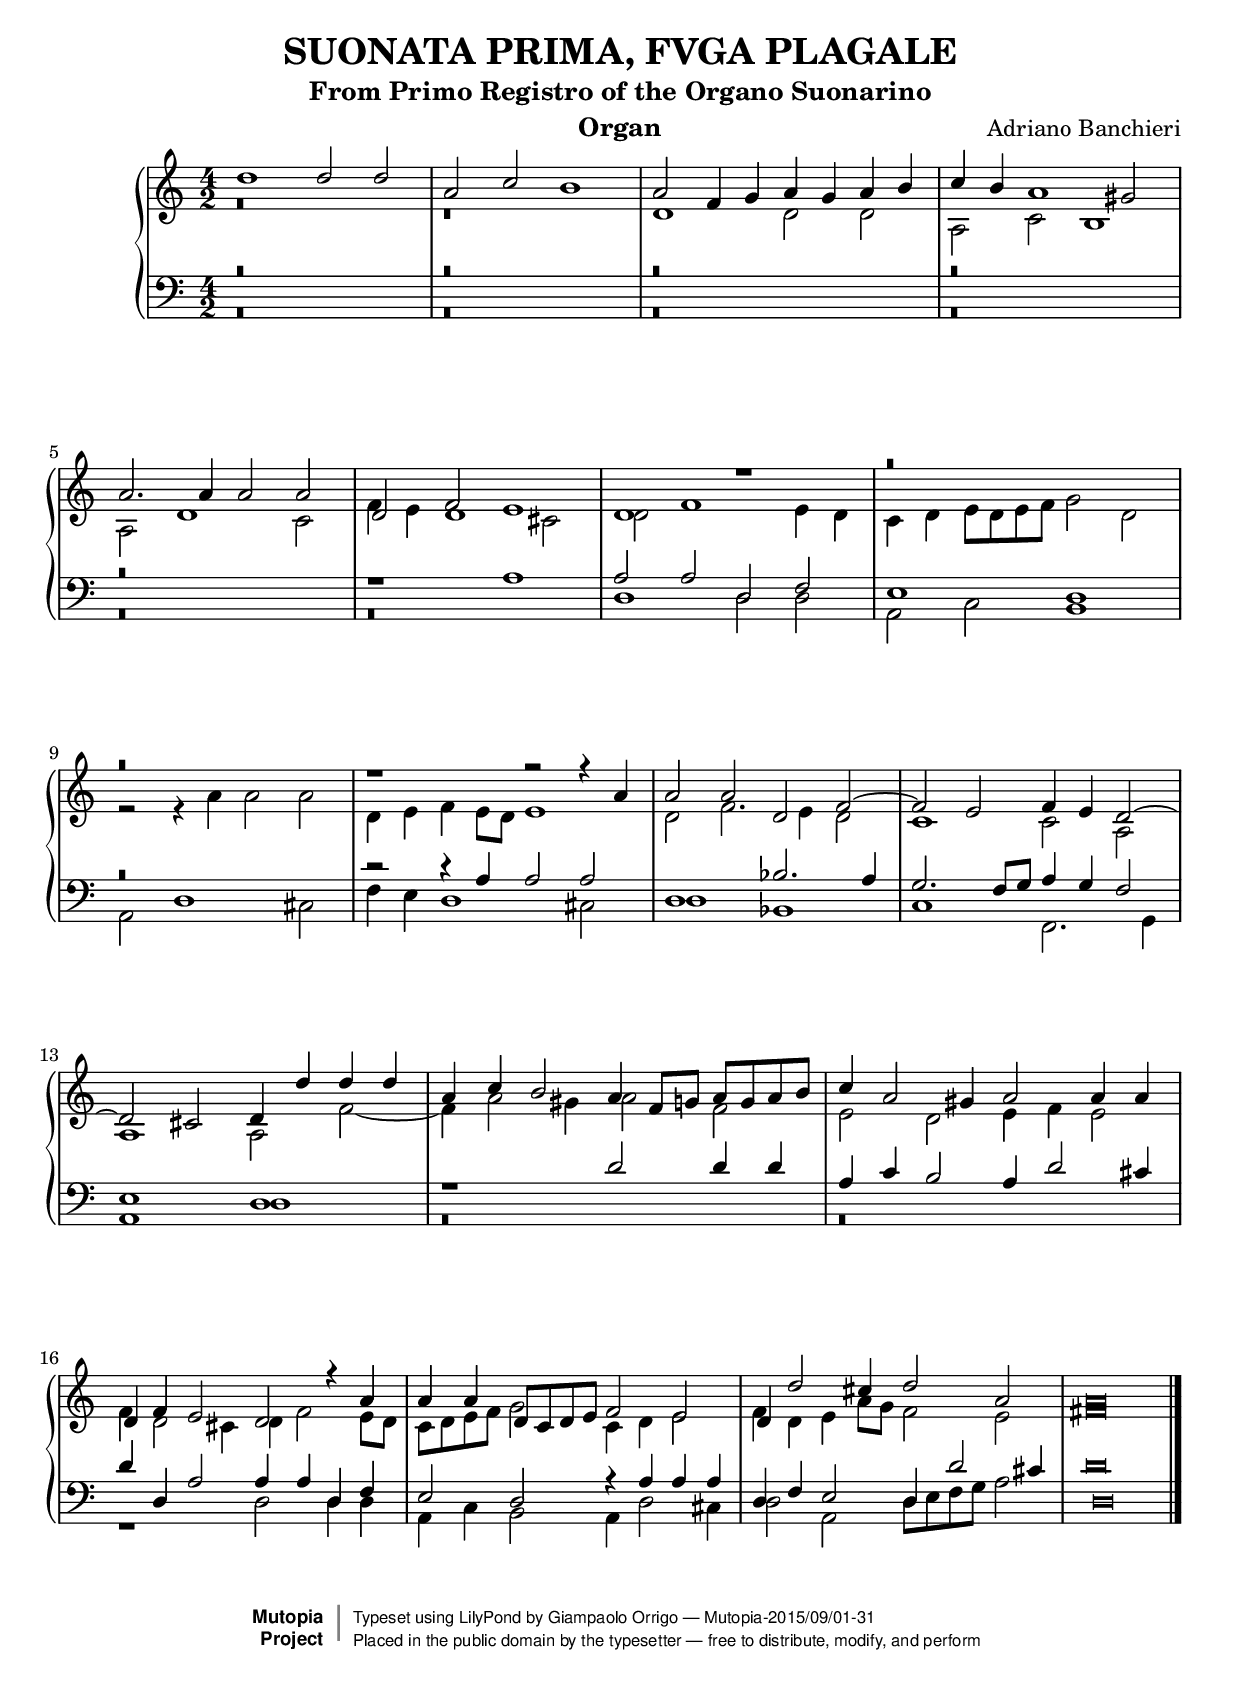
\version "2.18.2"
\header {
	title = "SUONATA PRIMA, FVGA PLAGALE"
	subtitle = "From Primo Registro of the Organo Suonarino"
	instrument = "Organ"
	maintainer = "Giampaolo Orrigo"
	composer = "Adriano Banchieri"
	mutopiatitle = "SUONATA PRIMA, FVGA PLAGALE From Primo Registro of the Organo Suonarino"
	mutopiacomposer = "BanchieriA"
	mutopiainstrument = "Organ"
	date = "1605"
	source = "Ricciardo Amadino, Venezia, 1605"
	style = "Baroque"
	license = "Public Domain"
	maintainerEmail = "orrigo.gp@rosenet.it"
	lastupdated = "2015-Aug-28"

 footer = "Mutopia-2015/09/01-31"
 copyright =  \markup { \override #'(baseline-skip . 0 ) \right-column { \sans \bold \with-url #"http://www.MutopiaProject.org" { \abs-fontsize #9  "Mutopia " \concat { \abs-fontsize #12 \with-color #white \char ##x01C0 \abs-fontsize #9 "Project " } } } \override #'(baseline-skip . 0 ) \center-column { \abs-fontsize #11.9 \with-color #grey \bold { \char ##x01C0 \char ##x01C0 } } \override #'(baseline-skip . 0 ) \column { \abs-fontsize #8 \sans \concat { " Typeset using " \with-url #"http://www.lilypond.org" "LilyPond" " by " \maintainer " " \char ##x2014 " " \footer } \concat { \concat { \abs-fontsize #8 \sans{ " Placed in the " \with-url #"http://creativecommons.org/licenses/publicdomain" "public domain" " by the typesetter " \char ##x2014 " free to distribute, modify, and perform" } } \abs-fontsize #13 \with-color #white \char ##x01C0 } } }
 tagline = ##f
}

mensuralBreveNote = { \once \override NoteHead.style = #'neomensural }

soprano =  \relative c'' \context Voice = "soprano" {
	\set Staff.midiInstrument = "church organ"

	\stemUp d1 d2 d |
	a2 c2 b1 |
	a2 f4 g a g a b |
	c4 b a1 gis2 |
	a2. a4 a2 a |
	d,2 f e1 |
	d1 r1 |
	r\breve |
	r\breve |
	r1 r2 r4 a' |
	a2 a d, f ~ |
	f2 e f4 e d2 ~ |
	d2 cis d4 d' d d |
	a4 c b2 a4 f8 g a g a b |
	c4 a2 gis4 a2 a4 a |
	d,4 f e2 d r4 a'4 |
	a4 a d,8 c d e f2 e |
	d4 d'2 cis4 d2 a |
	\mensuralBreveNote a\breve
	\bar "|."
}

contralto =  \relative c' \context Voice = "contralto" {
	\set Staff.midiInstrument = "church organ"

	\stemDown 
	r\breve |
	r\breve |
	d1 d2 d |
	a2 c b1 |
	a2 d1 c2 |
	f4 e d1 cis2 |
	d2 f1 e4 d |
	c4 d e8 d e f g2 d |
	r2 r4 a'4 a2 a |
	d,4 e f e8 d e1|
	d2 f2. e4 d2 |
	c1 c2 a |
	a1 a2 f'2 ~ |
	f4 a2 gis4 a2 f |
	e2 d e4 f e2 |
	f4 d2 cis4 d f2 e8 d |
	c8 d e f g2 c,4 d e2 |
	f4 d e a8 g f2 e |
	\mensuralBreveNote fis\breve
	\bar "|."
}

tenore =  \relative c' \context Voice = "tenore" {
	\set Staff.midiInstrument = "church organ"

	\stemUp r\breve |
	r\breve |
	r\breve |
	r\breve |
	r\breve |
	r1 a1 |
	a2 a d, f |
	e1 d |
	r\breve |
	r2 r4 a' a2 a |
	d,1 bes'2. a4 |
	g2. f8 g8 a4 g f2 |
	e1 d |
	r1 d'2 d4 d |
	a4 c b2 a4 d2 cis4 |
	d4 d, a'2 a4 a d, f |
	e2 d r4 a' a a |
	d,4 f e2 d4 d'2 cis4 |
	\mensuralBreveNote d,\breve
	\bar "|."
}

basso =  \relative c \context Voice = "basso" {
	\set Staff.midiInstrument = "church organ"

	\stemDown r\breve |
	r\breve |
	r\breve |
	r\breve |
	r\breve |
	r\breve |
	d1 d2 d |
	a2 c b1 |
	a2 d1 cis2 |
	f4 e d1 cis2 |
	d1 bes1 |
	c1 f,2. g4 |
	a1 d |
	r\breve |
	r\breve |
	r1 d2 d4 d |
	a4 c b2 a4 d2 cis4 |
	d2 a d8 e f g a2 |
	\mensuralBreveNote d\breve 
	\bar "|."
}

\paper {
  top-margin = 8\mm                              %-minimum top-margin: 8mm
  top-markup-spacing.basic-distance = #5         %-dist. from bottom of top margin to the first markup/title
  markup-system-spacing.basic-distance = #6      %-dist. from header/title to first system
  top-system-spacing.basic-distance = #12        %-dist. from top margin to system in pages with no titles
  last-bottom-spacing.basic-distance = #11       %-pads music from copyright block
  
  % --- Set these to false after all editing is finished
  ragged-bottom = ##f
  ragged-last-bottom = ##f
  ragged-right = ##f
}

\score {
	\context PianoStaff  << 
		\context Staff = "top" << \time 4/2
			\context Voice = "soprano" { \voiceOne \soprano }
			\context Voice = "contralto" { \voiceTwo \contralto }
		>>
		\context Staff = "bottom" << \time 4/2
			\clef bass
			\context Voice = "tenore" { \voiceOne \tenore }
			\context Voice = "basso" { \voiceTwo \basso }
		>>
	>>
	\midi {
		\tempo 2 = 70
	}
	\layout {
	}	
}
